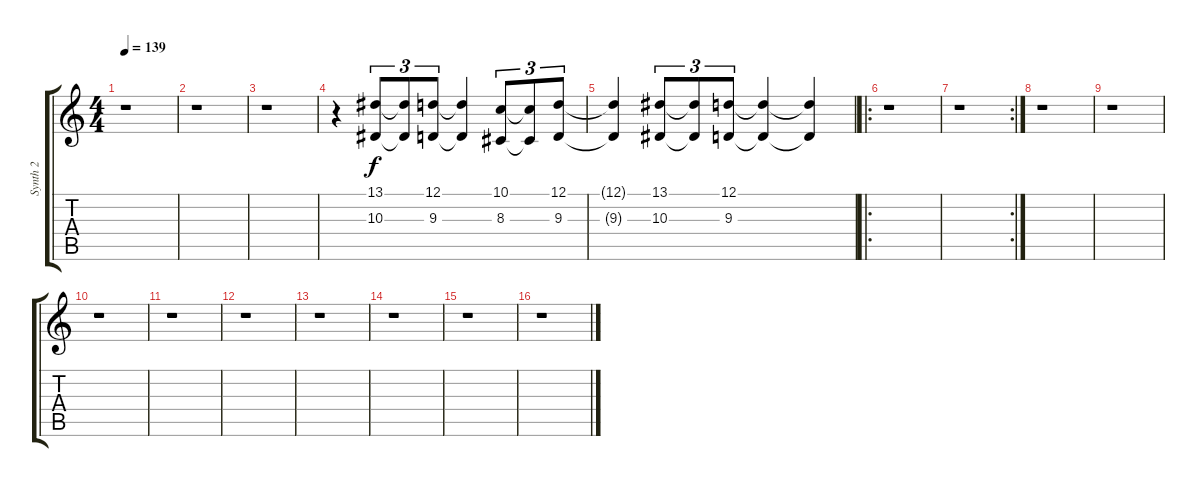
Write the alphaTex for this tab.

\track ("Synth 2" "Synth 2") {instrument orchestrahit}
\staff {score tabs}
\tuning (D4 A3 F3 C3 G2 D2) {hide}
\ts (4 4)
\tempo 139
\clef g2
\ks c
r.1{dy f} |
r.1 |
r.1 |
r.4 (13.1 10.3).8{tu (3 2)} (13.1{t} 10.3{t}).8{tu (3 2)} (12.1 9.3).8{tu (3 2)} (12.1{t} 9.3{t}).4 (10.1 8.3).8{tu (3 2)} (10.1{t} 8.3{t}).8{tu (3 2)} (12.1 9.3).8{tu (3 2)} |
(12.1{t} 9.3{t}).4 (13.1 10.3).8{tu (3 2)} (13.1{t} 10.3{t}).8{tu (3 2)} (12.1 9.3).8{tu (3 2)} (12.1{t} 9.3{t}).4 (12.1{t} 9.3{t}).4 |
\ro
r.1 |
\rc 2
r.1 |
r.1 |
r.1 |
r.1 |
r.1 |
r.1 |
r.1 |
r.1 |
r.1 |
r.1
